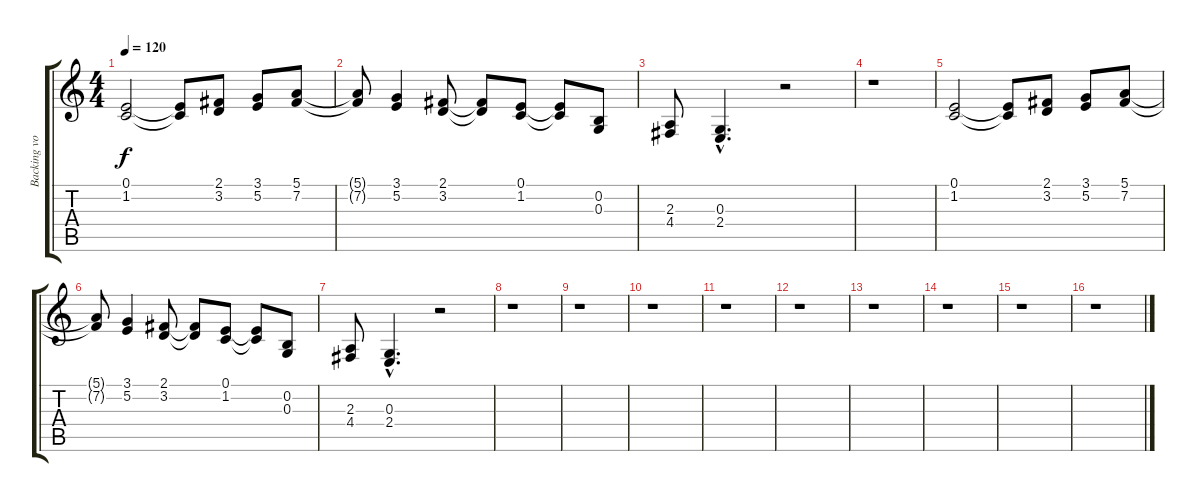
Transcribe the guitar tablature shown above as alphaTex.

\track ("Backing vocals" "Backing vo") {instrument pad4choir}
\staff {score tabs}
\tuning (E4 B3 G3 D3 A2 E2) {hide}
\ts (4 4)
\tempo 120
\clef g2
\ks c
(0.1 1.2).2{dy f instrument pad4choir} (0.1{t} 1.2{t}).8 (2.1 3.2).8 (3.1 5.2).8 (5.1 7.2).8 |
(5.1{t} 7.2{t}).8 (3.1 5.2).4 (2.1 3.2).8 (2.1{t} 3.2{t}).8 (0.1 1.2).8 (0.1{t} 1.2{t}).8 (0.2 0.3).8 |
(2.3 4.4).8 (0.3{hac} 2.4{hac}).4{d} r.2 |
r.1 |
(0.1 1.2).2 (0.1{t} 1.2{t}).8 (2.1 3.2).8 (3.1 5.2).8 (5.1 7.2).8 |
(5.1{t} 7.2{t}).8 (3.1 5.2).4 (2.1 3.2).8 (2.1{t} 3.2{t}).8 (0.1 1.2).8 (0.1{t} 1.2{t}).8 (0.2 0.3).8 |
(2.3 4.4).8 (0.3{hac} 2.4{hac}).4{d} r.2 |
r.1 |
r.1 |
r.1 |
r.1 |
r.1 |
r.1 |
r.1 |
r.1 |
r.1
